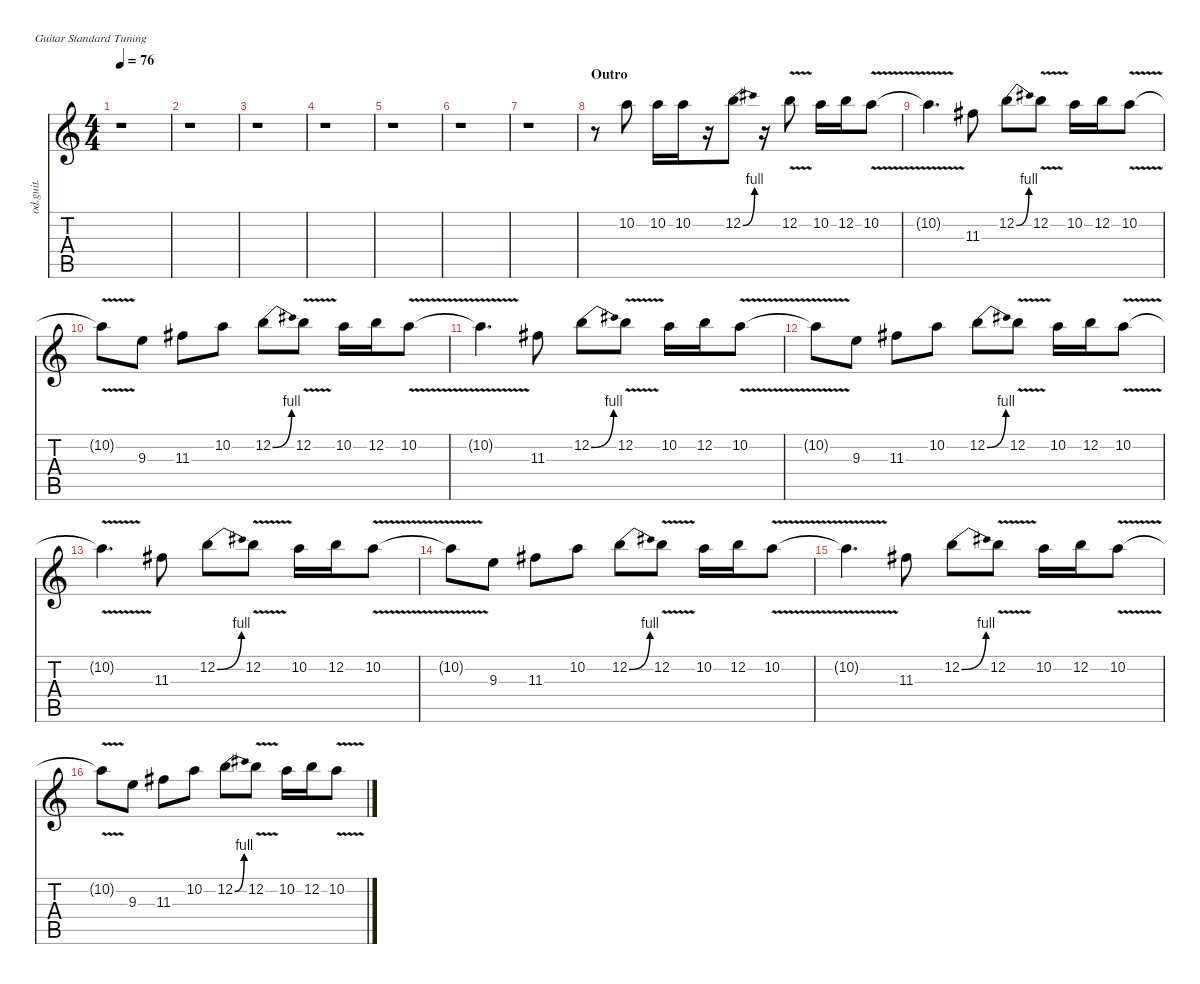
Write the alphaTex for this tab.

\defaultSystemsLayout 4
\hideDynamics
\bracketExtendMode nobrackets
\track ("Fill Guitar #2" "od.guit.") {instrument overdrivenguitar}
\staff {score tabs}
\tuning (E4 B3 G3 D3 A2 E2)
\ts (4 4)
\tempo 76
\clef g2
\ks c
r.1{dy mf} |
r.1 |
r.1 |
r.1 |
r.1 |
r.1 |
r.1 |
\section ("" "Outro")
r.8 10.2.8 10.2.16 10.2.16 r.16 12.2{be (bend 0 0 30 4)}.8 r.16 12.2{v}.8 10.2.16 12.2.16 10.2{v}.8 |
10.2{v t}.4{d dy f} 11.3{acc #}.8{dy mf} 12.2{be (bend 0 0 30 4)}.8 12.2{v}.8 10.2.16 12.2.16 10.2{v}.8 |
10.2{v t}.8{dy f} 9.3.8{dy mf} 11.3{acc #}.8 10.2.8 12.2{be (bend 0 0 30 4)}.8 12.2{v}.8 10.2.16 12.2.16 10.2{v}.8 |
10.2{v t}.4{d dy f} 11.3{acc #}.8{dy mf} 12.2{be (bend 0 0 30 4)}.8 12.2{v}.8 10.2.16 12.2.16 10.2{v}.8 |
10.2{v t}.8{dy f} 9.3.8{dy mf} 11.3{acc #}.8 10.2.8 12.2{be (bend 0 0 30 4)}.8 12.2{v}.8 10.2.16 12.2.16 10.2{v}.8 |
10.2{v t}.4{d dy f} 11.3{acc #}.8{dy mf} 12.2{be (bend 0 0 30 4)}.8 12.2{v}.8 10.2.16 12.2.16 10.2{v}.8 |
10.2{v t}.8{dy f} 9.3.8{dy mf} 11.3{acc #}.8 10.2.8 12.2{be (bend 0 0 30 4)}.8 12.2{v}.8 10.2.16 12.2.16 10.2{v}.8 |
10.2{v t}.4{d dy f} 11.3{acc #}.8{dy mf} 12.2{be (bend 0 0 30 4)}.8 12.2{v}.8 10.2.16 12.2.16 10.2{v}.8 |
10.2{v t}.8{dy f} 9.3.8{dy mf} 11.3{acc #}.8 10.2.8 12.2{be (bend 0 0 30 4)}.8 12.2{v}.8 10.2.16 12.2.16 10.2{v}.8
